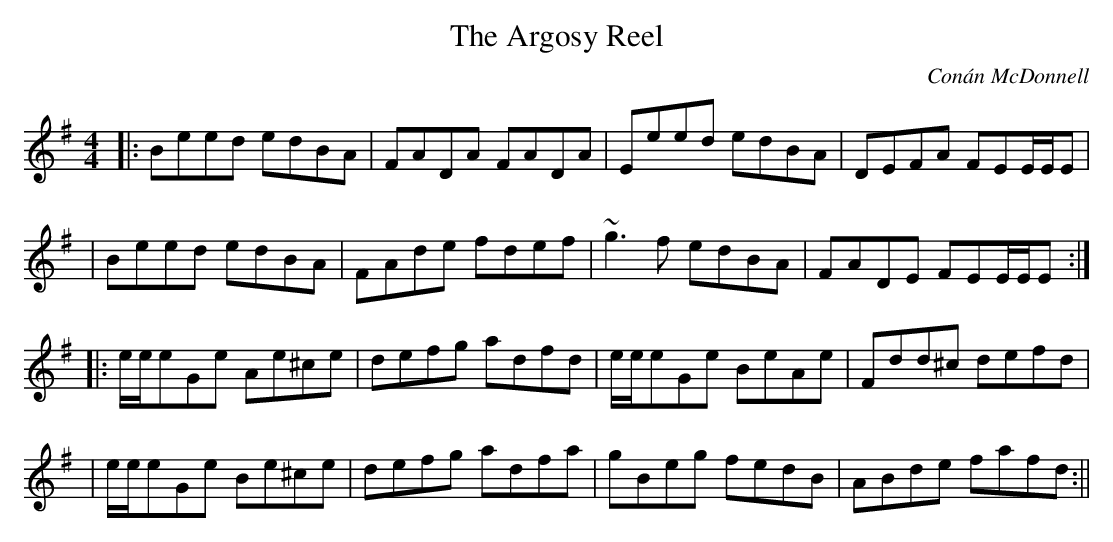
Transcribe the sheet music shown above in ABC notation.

X:1
T: The Argosy Reel
C: Conán McDonnell
M: 4/4
L: 1/8
K: Em
|:Beed edBA | FADA FADA | Eeed edBA | DEFA FEE/2E/2E|
|Beed edBA | FAde fdef | ~g3f edBA | FADE FEE/2E/2E :|
|:e/2e/2eGe Ae^ce | defg adfd | e/2e/2eGe BeAe |Fdd^c defd |
| e/2e/2eGe Be^ce| defg adfa |gBeg fedB |ABde fafd :||
